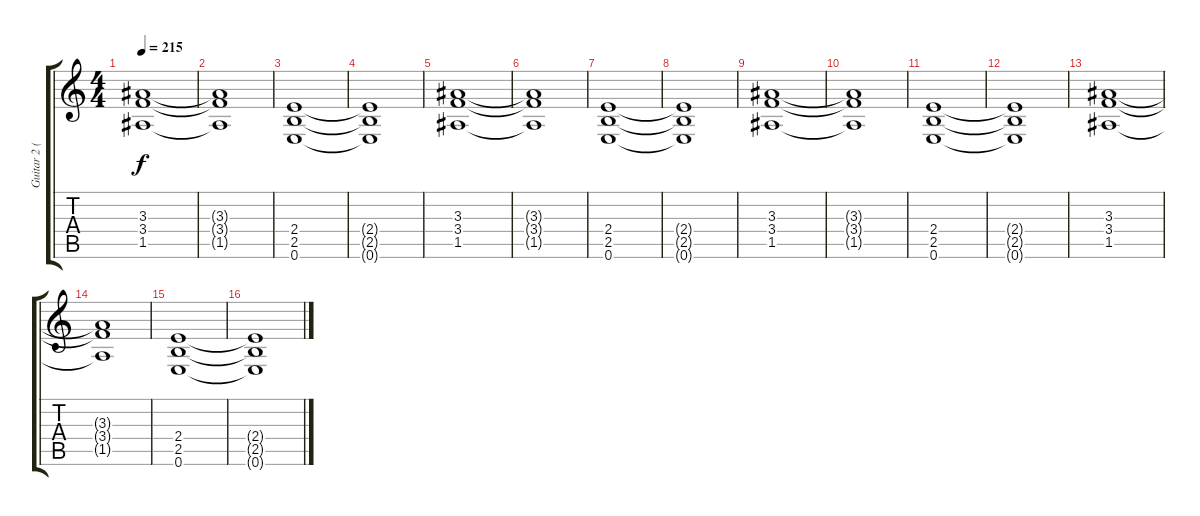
\track ("Guitar 2 (Silenoz)" "Guitar 2 (") {instrument distortionguitar}
\staff {score tabs}
\tuning (E4 B3 G3 D3 A2 E2) {hide}
\ts (4 4)
\tempo 215
\clef g2
\ks c
(3.3 3.4 1.5).1{dy f} |
(3.3{t} 3.4{t} 1.5{t}).1 |
(2.4 2.5 0.6).1 |
(2.4{t} 2.5{t} 0.6{t}).1 |
(3.3 3.4 1.5).1 |
(3.3{t} 3.4{t} 1.5{t}).1 |
(2.4 2.5 0.6).1 |
(2.4{t} 2.5{t} 0.6{t}).1 |
(3.3 3.4 1.5).1 |
(3.3{t} 3.4{t} 1.5{t}).1 |
(2.4 2.5 0.6).1 |
(2.4{t} 2.5{t} 0.6{t}).1 |
(3.3 3.4 1.5).1 |
(3.3{t} 3.4{t} 1.5{t}).1 |
(2.4 2.5 0.6).1 |
(2.4{t} 2.5{t} 0.6{t}).1
